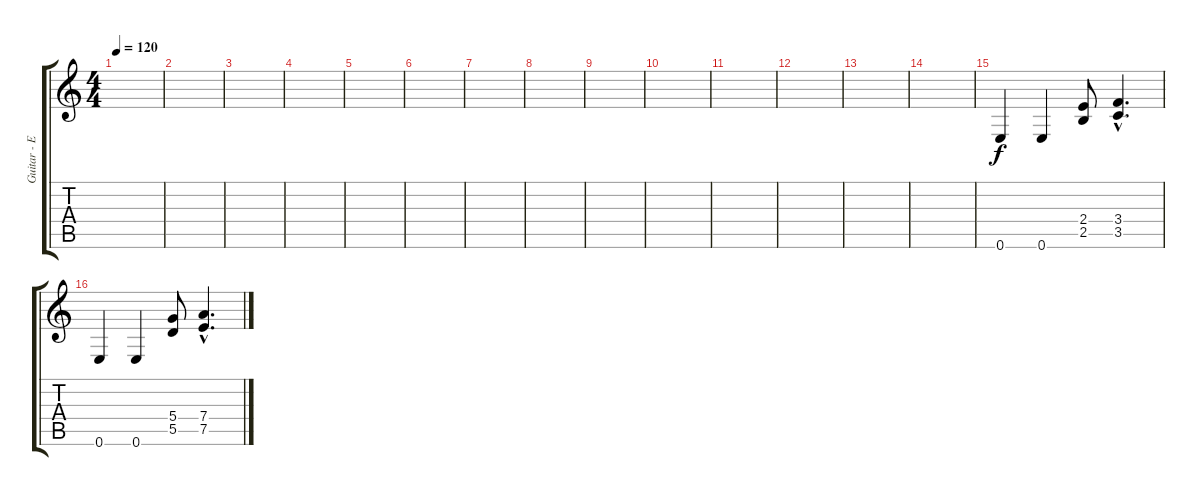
\track ("Guitar - Electric" "Guitar - E") {instrument distortionguitar}
\staff {score tabs}
\tuning (E4 B3 G3 D3 A2 E2) {hide}
\ts (4 4)
\tempo 120
\clef g2
\ks c
|
|
|
|
|
|
|
|
|
|
|
|
|
|
0.6.4 0.6.4 (2.4 2.5).8 (3.4{hac} 3.5{hac}).4{d} |
0.6.4 0.6.4 (5.4 5.5).8 (7.4{hac} 7.5{hac}).4{d}
